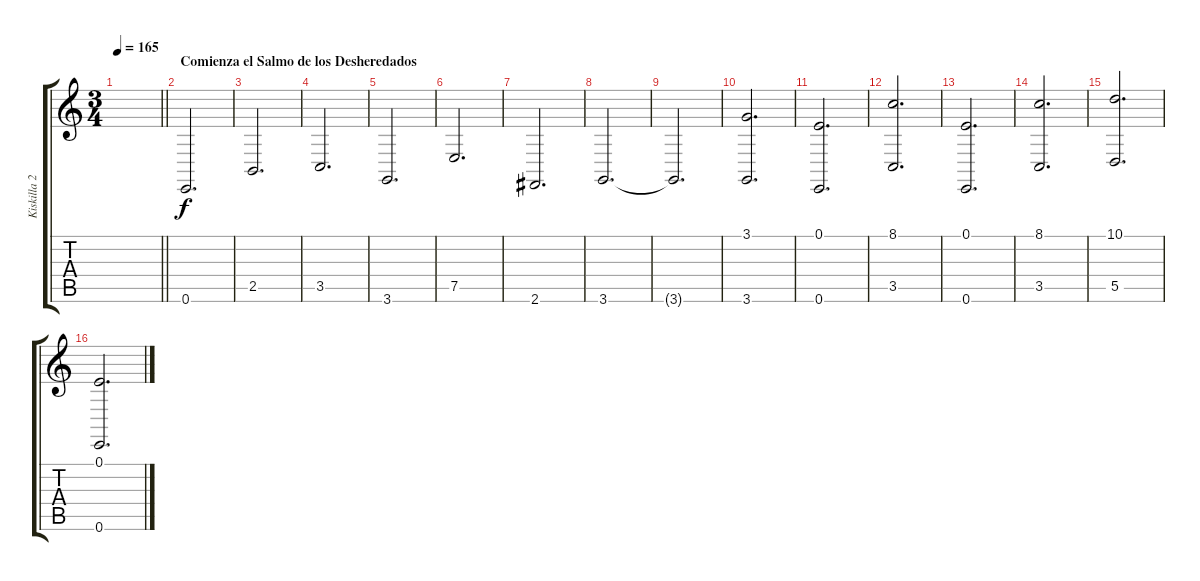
\track ("Kiskilla 2" "Kiskilla 2") {instrument stringensemble1}
\staff {score tabs}
\tuning (E4 B3 G3 D3 A2 E2) {hide}
\ts (3 4)
\tempo 165
\clef g2
\barLineRight lightlight
\ks c
|
\section ("" "Comienza el Salmo de los Desheredados")
0.6.2{d} |
2.5.2{d} |
3.5.2{d} |
3.6.2{d} |
7.5.2{d} |
2.6.2{d} |
3.6.2{d} |
3.6{t}.2{d} |
(3.1 3.6).2{d} |
(0.1 0.6).2{d} |
(8.1 3.5).2{d} |
(0.1 0.6).2{d} |
(8.1 3.5).2{d} |
(10.1 5.5).2{d} |
(0.1 0.6).2{d}
